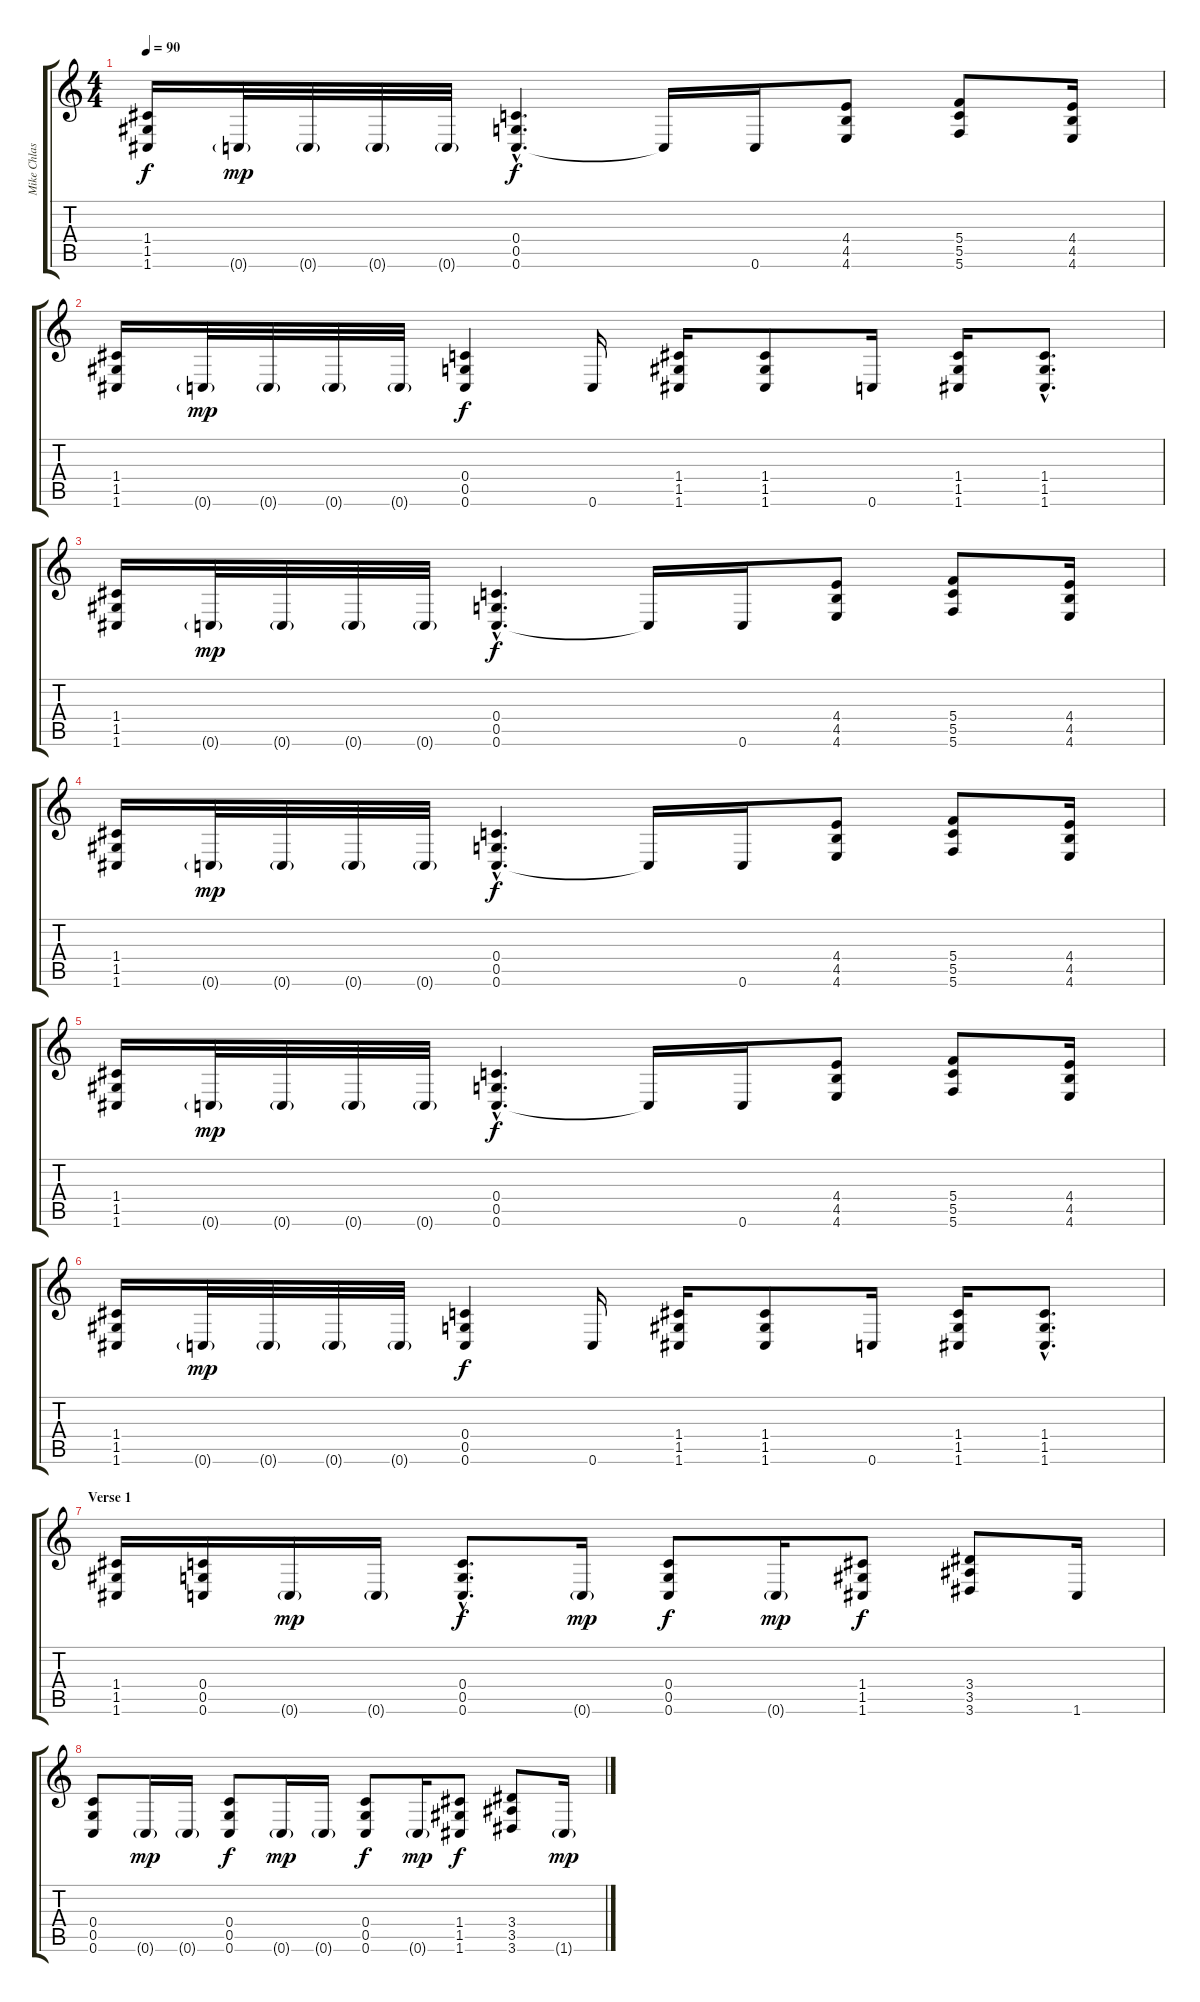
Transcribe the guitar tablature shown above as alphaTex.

\track ("Mike Chlasciak" "Mike Chlas") {instrument distortionguitar}
\staff {score tabs}
\tuning (D4 A3 F3 C3 G2 C2) {hide}
\ts (4 4)
\tempo 90
\clef g2
\ks c
(1.4 1.5 1.6).16{dy f} 0.6{g}.32{dy mp} 0.6{g}.32 0.6{g}.32 0.6{g}.32 (0.4{hac} 0.5{hac} 0.6{hac}).4{d dy f} 0.6{t}.16 0.6.16 (4.4 4.5 4.6).8 (5.4 5.5 5.6).8 (4.4 4.5 4.6).16 |
(1.4 1.5 1.6).16 0.6{g}.32{dy mp} 0.6{g}.32 0.6{g}.32 0.6{g}.32 (0.4 0.5 0.6).4{dy f} 0.6.16 (1.4 1.5 1.6).16 (1.4 1.5 1.6).8 0.6.16 (1.4 1.5 1.6).16 (1.4{hac} 1.5{hac} 1.6{hac}).8{d} |
(1.4 1.5 1.6).16 0.6{g}.32{dy mp} 0.6{g}.32 0.6{g}.32 0.6{g}.32 (0.4{hac} 0.5{hac} 0.6{hac}).4{d dy f} 0.6{t}.16 0.6.16 (4.4 4.5 4.6).8 (5.4 5.5 5.6).8 (4.4 4.5 4.6).16 |
(1.4 1.5 1.6).16 0.6{g}.32{dy mp} 0.6{g}.32 0.6{g}.32 0.6{g}.32 (0.4{hac} 0.5{hac} 0.6{hac}).4{d dy f} 0.6{t}.16 0.6.16 (4.4 4.5 4.6).8 (5.4 5.5 5.6).8 (4.4 4.5 4.6).16 |
(1.4 1.5 1.6).16 0.6{g}.32{dy mp} 0.6{g}.32 0.6{g}.32 0.6{g}.32 (0.4{hac} 0.5{hac} 0.6{hac}).4{d dy f} 0.6{t}.16 0.6.16 (4.4 4.5 4.6).8 (5.4 5.5 5.6).8 (4.4 4.5 4.6).16 |
(1.4 1.5 1.6).16 0.6{g}.32{dy mp} 0.6{g}.32 0.6{g}.32 0.6{g}.32 (0.4 0.5 0.6).4{dy f} 0.6.16 (1.4 1.5 1.6).16 (1.4 1.5 1.6).8 0.6.16 (1.4 1.5 1.6).16 (1.4{hac} 1.5{hac} 1.6{hac}).8{d} |
\section ("" "Verse 1")
(1.4 1.5 1.6).16 (0.4 0.5 0.6).16 0.6{g}.16{dy mp} 0.6{g}.16 (0.4{hac} 0.5{hac} 0.6{hac}).8{d dy f} 0.6{g}.16{dy mp} (0.4 0.5 0.6).8{dy f} 0.6{g}.16{dy mp} (1.4 1.5 1.6).8{dy f} (3.4 3.5 3.6).8 1.6.16 |
(0.4 0.5 0.6).8 0.6{g}.16{dy mp} 0.6{g}.16 (0.4 0.5 0.6).8{dy f} 0.6{g}.16{dy mp} 0.6{g}.16 (0.4 0.5 0.6).8{dy f} 0.6{g}.16{dy mp} (1.4 1.5 1.6).8{dy f} (3.4 3.5 3.6).8 1.6{g}.16{dy mp}
